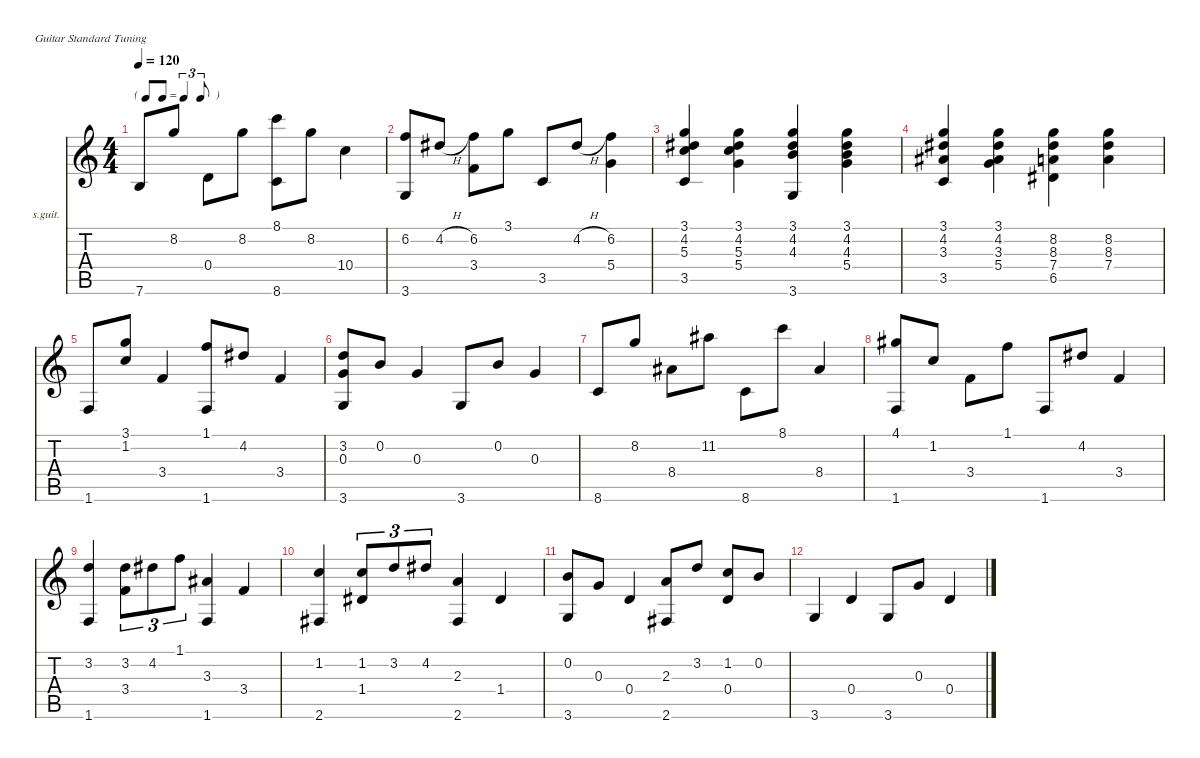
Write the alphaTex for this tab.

\defaultSystemsLayout 4
\hideDynamics
\bracketExtendMode nobrackets
\firstSystemTrackNameOrientation horizontal
\otherSystemsTrackNameOrientation horizontal
\track ("Гитара" "s.guit.") {instrument acousticguitarsteel}
\staff {score tabs}
\tuning (E4 B3 G3 D3 A2 E2)
\ts (4 4)
\tf triplet8th
\tempo 120
\clef g2
\ks c
7.6.8{dy f beam Up} 8.2.8{beam Up} 0.4.8{beam Down} 8.2.8{beam Down} (8.1 8.6).8{beam Down} 8.2.8{beam Down} 10.4.4{beam Down} |
(6.2 3.6).8{beam Up} 4.2{h acc #}.8{beam Up} (6.2 3.4).8{beam Down} 3.1.8{beam Down} 3.5.8{beam Up} 4.2{h acc #}.8{beam Up} (6.2 5.4).4{beam Down} |
(3.1 4.2{acc #} 5.3 3.5).4{beam Up} (3.1 4.2{acc #} 5.3 5.4).4{beam Down} (3.1 4.2{acc #} 4.3 3.6).4{beam Up} (3.1 4.2{acc #} 4.3 5.4).4{beam Down} |
(3.1 4.2{acc #} 3.3{acc #} 3.5).4{beam Up} (3.1 4.2{acc #} 3.3{acc #} 5.4).4{beam Down} (8.2 8.3{acc #} 7.4 6.5{acc #}).4{beam Down} (8.2 8.3{acc #} 7.4).4{beam Down} |
1.6.8{beam Up} (3.1 1.2).8{beam Up} 3.4.4{beam Up} (1.1 1.6).8{beam Up} 4.2{acc #}.8{beam Up} 3.4.4{beam Up} |
(3.2 0.3 3.6).8{beam Up} 0.2.8{beam Up} 0.3.4{beam Up} 3.6.8{beam Up} 0.2.8{beam Up} 0.3.4{beam Up} |
8.6.8{beam Up} 8.2.8{beam Up} 8.4{acc #}.8{beam Down} 11.2{acc #}.8{beam Down} 8.6.8{beam Down} 8.1.8{beam Down} 8.4{acc #}.4{beam Up} |
(4.1{acc #} 1.6).8{beam Up} 1.2.8{beam Up} 3.4.8{beam Down} 1.1.8{beam Down} 1.6.8{beam Up} 4.2{acc #}.8{beam Up} 3.4.4{beam Up} |
(3.2 1.6).4{beam Up} (3.2 3.4).8{tu (3 2) beam Down} 4.2{acc #}.8{tu (3 2) beam Down} 1.1.8{tu (3 2) beam Down} (3.3{acc #} 1.6).4{beam Up} 3.4.4{beam Up} |
(1.2 2.6{acc #}).4{beam Up} (1.2 1.4{acc #}).8{tu (3 2) beam Up} 3.2.8{tu (3 2) beam Up} 4.2{acc #}.8{tu (3 2) beam Up} (2.3 2.6{acc #}).4{beam Up} 1.4{acc #}.4{beam Up} |
(0.2 3.6).8{beam Up} 0.3.8{beam Up} 0.4.4{beam Up} (2.3 2.6{acc #}).8{beam Up} 3.2.8{beam Up} (1.2 0.4).8{beam Up} 0.2.8{beam Up} |
3.6.4{beam Up} 0.4.4{beam Up} 3.6.8{beam Up} 0.3.8{beam Up} 0.4.4{beam Up}
